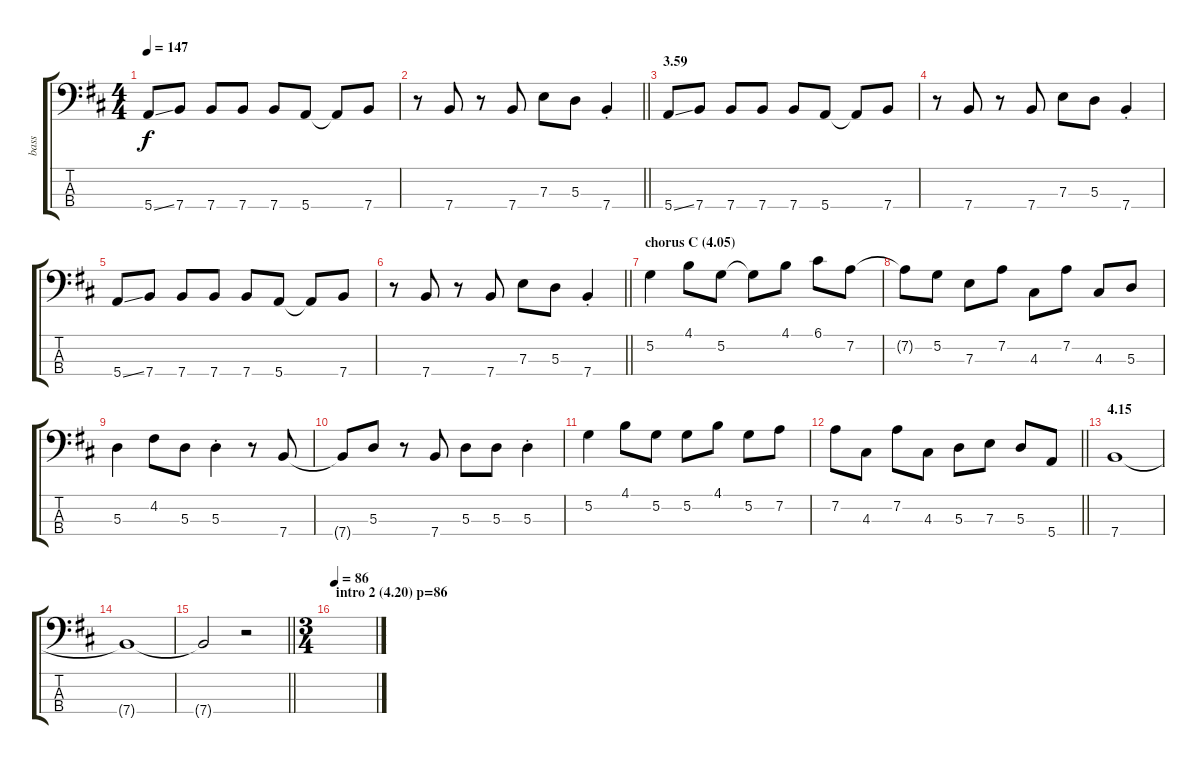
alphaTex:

\track ("bass" "bass") {instrument electricbassfinger}
\staff {score tabs}
\tuning (G2 D2 A1 E1) {hide}
\ts (4 4)
\tempo 147
\clef f4
\ks d
5.4{ss}.8{dy f} 7.4.8 7.4.8 7.4.8 7.4.8 5.4.8 5.4{t}.8 7.4.8 |
\barLineRight lightlight
r.8 7.4.8 r.8 7.4.8 7.3.8 5.3.8 7.4{st}.4 |
\section ("" "3.59")
5.4{ss}.8 7.4.8 7.4.8 7.4.8 7.4.8 5.4.8 5.4{t}.8 7.4.8 |
r.8 7.4.8 r.8 7.4.8 7.3.8 5.3.8 7.4{st}.4 |
5.4{ss}.8 7.4.8 7.4.8 7.4.8 7.4.8 5.4.8 5.4{t}.8 7.4.8 |
\barLineRight lightlight
r.8 7.4.8 r.8 7.4.8 7.3.8 5.3.8 7.4{st}.4 |
\section ("" "chorus C (4.05)")
5.2.4 4.1.8 5.2.8 5.2{t}.8 4.1.8 6.1.8 7.2.8 |
7.2{t}.8 5.2.8 7.3.8 7.2.8 4.3.8 7.2.8 4.3.8 5.3.8 |
5.3.4 4.2.8 5.3.8 5.3{st}.4 r.8 7.4.8 |
7.4{t}.8 5.3.8 r.8 7.4.8 5.3.8 5.3.8 5.3{st}.4 |
5.2.4 4.1.8 5.2.8 5.2.8 4.1.8 5.2.8 7.2.8 |
\barLineRight lightlight
7.2.8 4.3.8 7.2.8 4.3.8 5.3.8 7.3.8 5.3.8 5.4.8 |
\section ("" "4.15")
7.4.1 |
7.4{t}.1 |
\barLineRight lightlight
7.4{t}.2 r.2 |
\ts (3 4)
\section ("" "intro 2 (4.20) p=86")
\tempo 86
